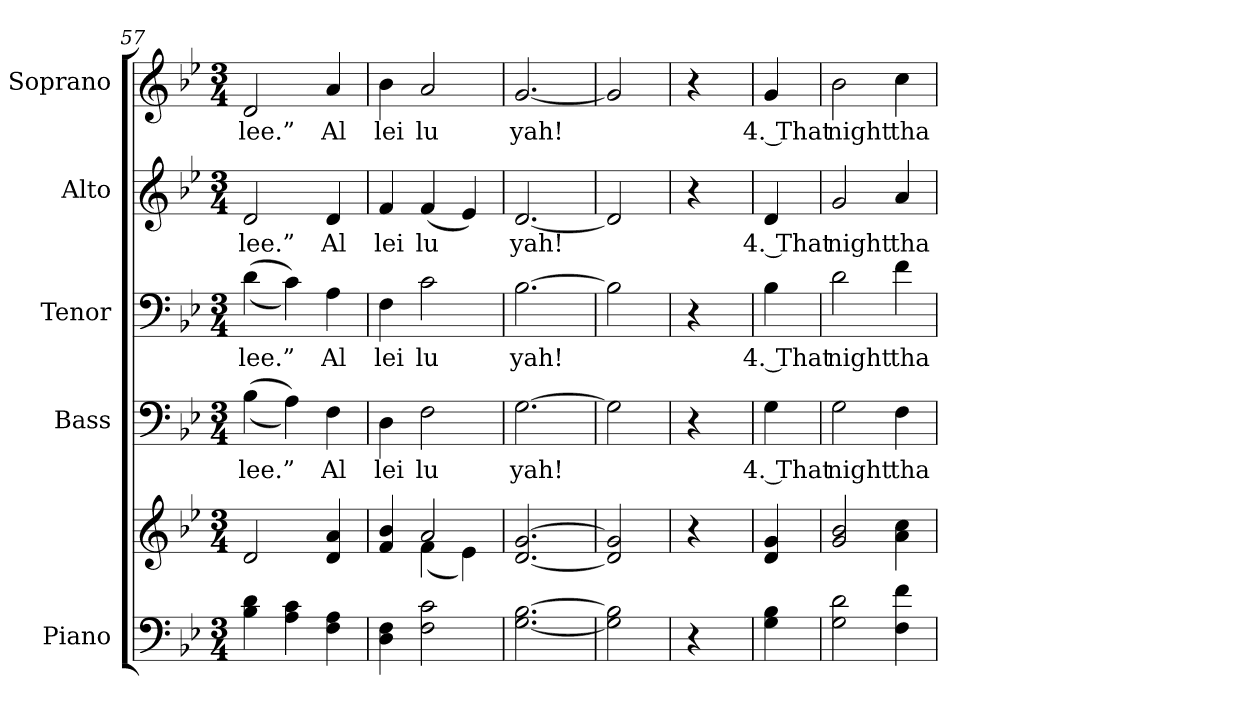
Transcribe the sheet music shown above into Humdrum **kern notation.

**kern	**kern	**kern	**text	**kern	**text	**kern	**text	**kern	**text
*part5	*part5	*part4	*part4	*part3	*part3	*part2	*part2	*part1	*part1
*staff6	*staff5	*staff4	*staff4	*staff3	*staff3	*staff2	*staff2	*staff1	*staff1
*I"Piano	*	*I"Bass	*	*I"Tenor	*	*I"Alto	*	*I"Soprano	*
*I'Pno.	*	*I'B.	*	*I'T.	*	*I'A.	*	*I'S.	*
!!LO:PB:g=z
*clefF4	*clefG2	*clefF4	*	*clefF4	*	*clefG2	*	*clefG2	*
*k[b-e-]	*k[b-e-]	*k[b-e-]	*	*k[b-e-]	*	*k[b-e-]	*	*k[b-e-]	*
*B-:	*B-:	*B-:	*	*B-:	*	*B-:	*	*B-:	*
*M3/4	*M3/4	*M3/4	*	*M3/4	*	*M3/4	*	*M3/4	*
=57	=57	=57	=57	=57	=57	=57	=57	=57	=57
!	!	!	!LO:LY:b:color=#000000	!	!	!	!	!	!
!	!	!	!	!	!LO:LY:b:color=#000000	!	!	!	!
!	!	!	!	!	!	!	!LO:LY:b:color=#000000	!	!
!	!	!	!	!	!	!	!	!	!LO:LY:b:color=#000000
4B-i\ 4di	2di/	((4B-i\	-lee.”	((4di\	-lee.”	2di/	-lee.”	2di/	-lee.”
4Ai\ 4ci	.	4Ai\))	.	4ci\))	.	.	.	.	.
!	!	!	!LO:LY:b:color=#000000	!	!	!	!	!	!
!	!	!	!	!	!LO:LY:b:color=#000000	!	!	!	!
!	!	!	!	!	!	!	!LO:LY:b:color=#000000	!	!
!	!	!	!	!	!	!	!	!	!LO:LY:b:color=#000000
4Fi\ 4Ai	4di/ 4ai	4Fi\	Al	4Ai\	Al	4di/	Al	4ai/	Al
=58	=58	=58	=58	=58	=58	=58	=58	=58	=58
*	*^	*	*	*	*	*	*	*	*
!	!	!	!	!LO:LY:b:color=#000000	!	!	!	!	!	!
!	!	!	!	!	!	!LO:LY:b:color=#000000	!	!	!	!
!	!	!	!	!	!	!	!	!LO:LY:b:color=#000000	!	!
!	!	!	!	!	!	!	!	!	!	!LO:LY:b:color=#000000
4Di\ 4Fi	4fi/ 4b-i	4ryy	4Di\	lei	4Fi\	lei	4fi/	lei	4b-i\	lei
!	!	!	!	!LO:LY:b:color=#000000	!	!	!	!	!	!
!	!	!	!	!	!	!LO:LY:b:color=#000000	!	!	!	!
!	!	!	!	!	!	!	!	!LO:LY:b:color=#000000	!	!
!	!	!	!	!	!	!	!	!	!	!LO:LY:b:color=#000000
2Fi\ 2ci	2ai/	(4fi\	2Fi\	lu	2ci\	lu	(4fi/	lu	2ai/	lu
.	.	4e-i\)	.	.	.	.	4e-i/)	.	.	.
*	*v	*v	*	*	*	*	*	*	*	*
!!LO:PB:g=z
=59	=59	=59	=59	=59	=59	=59	=59	=59	=59
*	*^	*	*	*	*	*	*	*	*
!	!	!	!	!LO:LY:b:color=#000000	!	!	!	!	!	!
*	*v	*v	*	*	*	*	*	*	*	*
*	*^	*	*	*	*	*	*	*	*
!	!	!	!	!	!	!LO:LY:b:color=#000000	!	!	!	!
*	*v	*v	*	*	*	*	*	*	*	*
*	*^	*	*	*	*	*	*	*	*
!	!	!	!	!	!	!	!	!LO:LY:b:color=#000000	!	!
*	*v	*v	*	*	*	*	*	*	*	*
*	*^	*	*	*	*	*	*	*	*
!	!	!	!	!	!	!	!	!	!	!LO:LY:b:color=#000000
*	*v	*v	*	*	*	*	*	*	*	*
[<2.Gi\ [>2.B-i	[<2.di/ [>2.gi	[>2.Gi\	yah!	[>2.B-i\	yah!	[<2.di/	yah!	[<2.gi/	yah!
=60	=60	=60	=60	=60	=60	=60	=60	=60	=60
2Gi\] 2B-i]	2di/] 2gi]	2Gi\]	.	2B-i\]	.	2di/]	.	2gi/]	.
!!LO:PB:g=z
=61	=61	=61	=61	=61	=61	=61	=61	=61	=61
4r	4r	4r	.	4r	.	4r	.	4r	.
=62	=62	=62	=62	=62	=62	=62	=62	=62	=62
!	!	!	!LO:LY:b:color=#000000	!	!	!	!	!	!
!	!	!	!	!	!LO:LY:b:color=#000000	!	!	!	!
!	!	!	!	!	!	!	!LO:LY:b:color=#000000	!	!
!	!	!	!	!	!	!	!	!	!LO:LY:b:color=#000000
4Gi\ 4B-i	4di/ 4gi	4Gi\	4. That	4B-i\	4. That	4di/	4. That	4gi/	4. That
=63	=63	=63	=63	=63	=63	=63	=63	=63	=63
!	!	!	!LO:LY:b:color=#000000	!	!	!	!	!	!
!	!	!	!	!	!LO:LY:b:color=#000000	!	!	!	!
!	!	!	!	!	!	!	!LO:LY:b:color=#000000	!	!
!	!	!	!	!	!	!	!	!	!LO:LY:b:color=#000000
2Gi\ 2di	2gi/ 2b-i	2Gi\	night	2di\	night	2gi/	night	2b-i\	night
!	!	!	!LO:LY:b:color=#000000	!	!	!	!	!	!
!	!	!	!	!	!LO:LY:b:color=#000000	!	!	!	!
!	!	!	!	!	!	!	!LO:LY:b:color=#000000	!	!
!	!	!	!	!	!	!	!	!	!LO:LY:b:color=#000000
4Fi\ 4fi	4ai\ 4cci	4Fi\	tha	4fi\	tha	4ai/	tha	4cci\	tha
=	=	=	=	=	=	=	=	=	=
*-	*-	*-	*-	*-	*-	*-	*-	*-	*-
